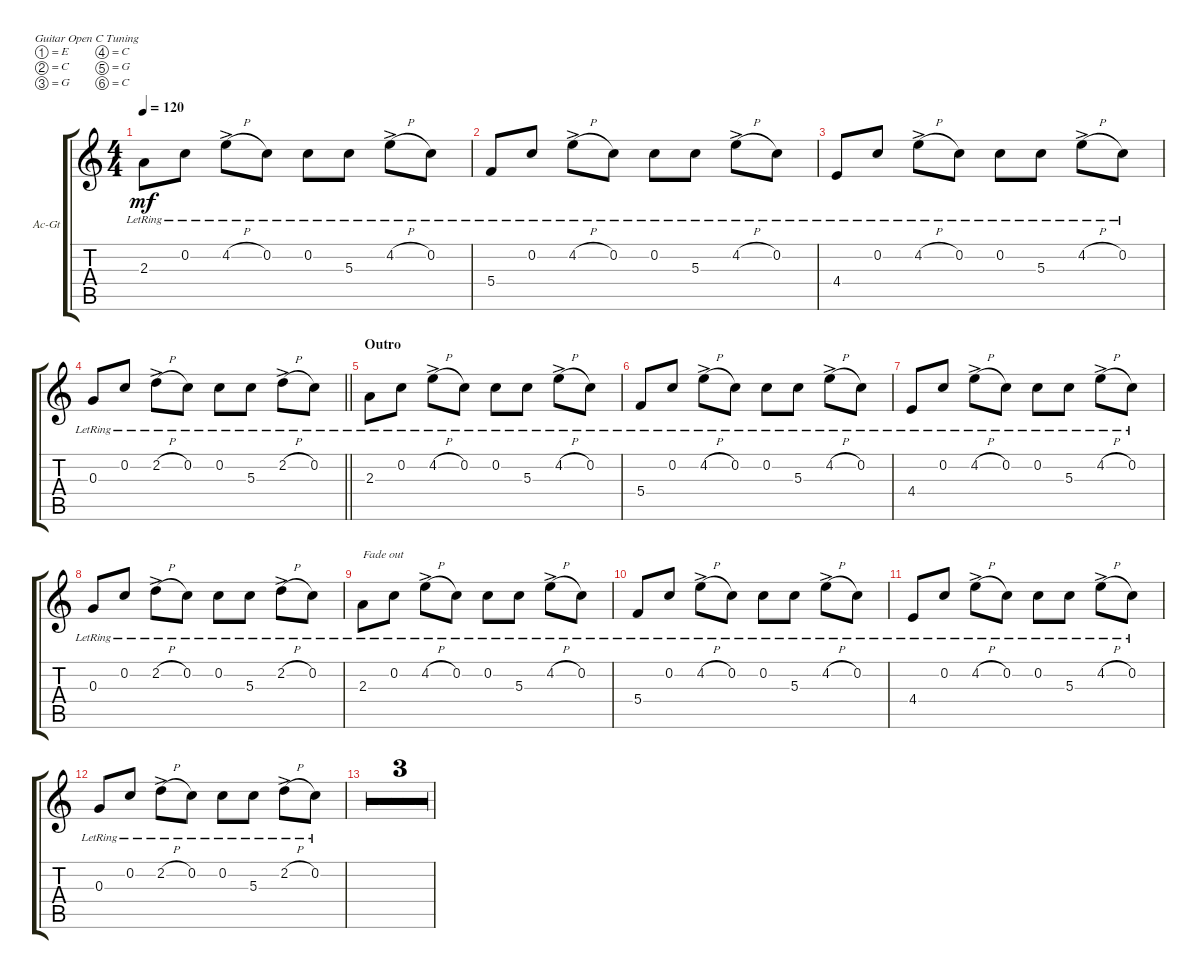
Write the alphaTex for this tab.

\defaultSystemsLayout 4
\bracketExtendMode groupsimilarinstruments
\firstSystemTrackNameOrientation horizontal
\otherSystemsTrackNameOrientation horizontal
\track ("Acoustic Guitar" "Ac-Gt") {multiBarRest instrument acousticguitarsteel}
\staff {score tabs}
\tuning (E4 C4 G3 C3 G2 C2)
\ts (4 4)
\tempo 120
\clef g2
\ks c
2.3{lr}.8{dy mf} 0.2{lr}.8 4.2{h ac lr}.8 0.2{lr}.8 0.2{lr}.8 5.3{lr}.8 4.2{h ac lr}.8 0.2{lr}.8 |
5.4{lr}.8 0.2{lr}.8 4.2{h ac lr}.8 0.2{lr}.8 0.2{lr}.8 5.3{lr}.8 4.2{h ac lr}.8 0.2{lr}.8 |
4.4{lr}.8 0.2{lr}.8 4.2{h ac lr}.8 0.2{lr}.8 0.2{lr}.8 5.3{lr}.8 4.2{h ac lr}.8 0.2{lr}.8 |
\barLineRight lightlight
0.3{lr}.8 0.2{lr}.8 2.2{h ac lr}.8 0.2{lr}.8 0.2{lr}.8 5.3{lr}.8 2.2{h ac lr}.8 0.2{lr}.8 |
\section ("" "Outro")
2.3{lr}.8 0.2{lr}.8 4.2{h ac lr}.8 0.2{lr}.8 0.2{lr}.8 5.3{lr}.8 4.2{h ac lr}.8 0.2{lr}.8 |
5.4{lr}.8 0.2{lr}.8 4.2{h ac lr}.8 0.2{lr}.8 0.2{lr}.8 5.3{lr}.8 4.2{h ac lr}.8 0.2{lr}.8 |
4.4{lr}.8 0.2{lr}.8 4.2{h ac lr}.8 0.2{lr}.8 0.2{lr}.8 5.3{lr}.8 4.2{h ac lr}.8 0.2{lr}.8 |
0.3{lr}.8 0.2{lr}.8 2.2{h ac lr}.8 0.2{lr}.8 0.2{lr}.8 5.3{lr}.8 2.2{h ac lr}.8 0.2{lr}.8 |
2.3{lr}.8{txt "Fade out"} 0.2{lr}.8 4.2{h ac lr}.8 0.2{lr}.8 0.2{lr}.8 5.3{lr}.8 4.2{h ac lr}.8 0.2{lr}.8 |
5.4{lr}.8 0.2{lr}.8 4.2{h ac lr}.8 0.2{lr}.8 0.2{lr}.8 5.3{lr}.8 4.2{h ac lr}.8 0.2{lr}.8 |
4.4{lr}.8 0.2{lr}.8 4.2{h ac lr}.8 0.2{lr}.8 0.2{lr}.8 5.3{lr}.8 4.2{h ac lr}.8 0.2{lr}.8 |
0.3{lr}.8 0.2{lr}.8 2.2{h ac lr}.8 0.2{lr}.8 0.2{lr}.8 5.3{lr}.8 2.2{h ac lr}.8 0.2{lr}.8 |
r.1 |
r.1 |
r.1
